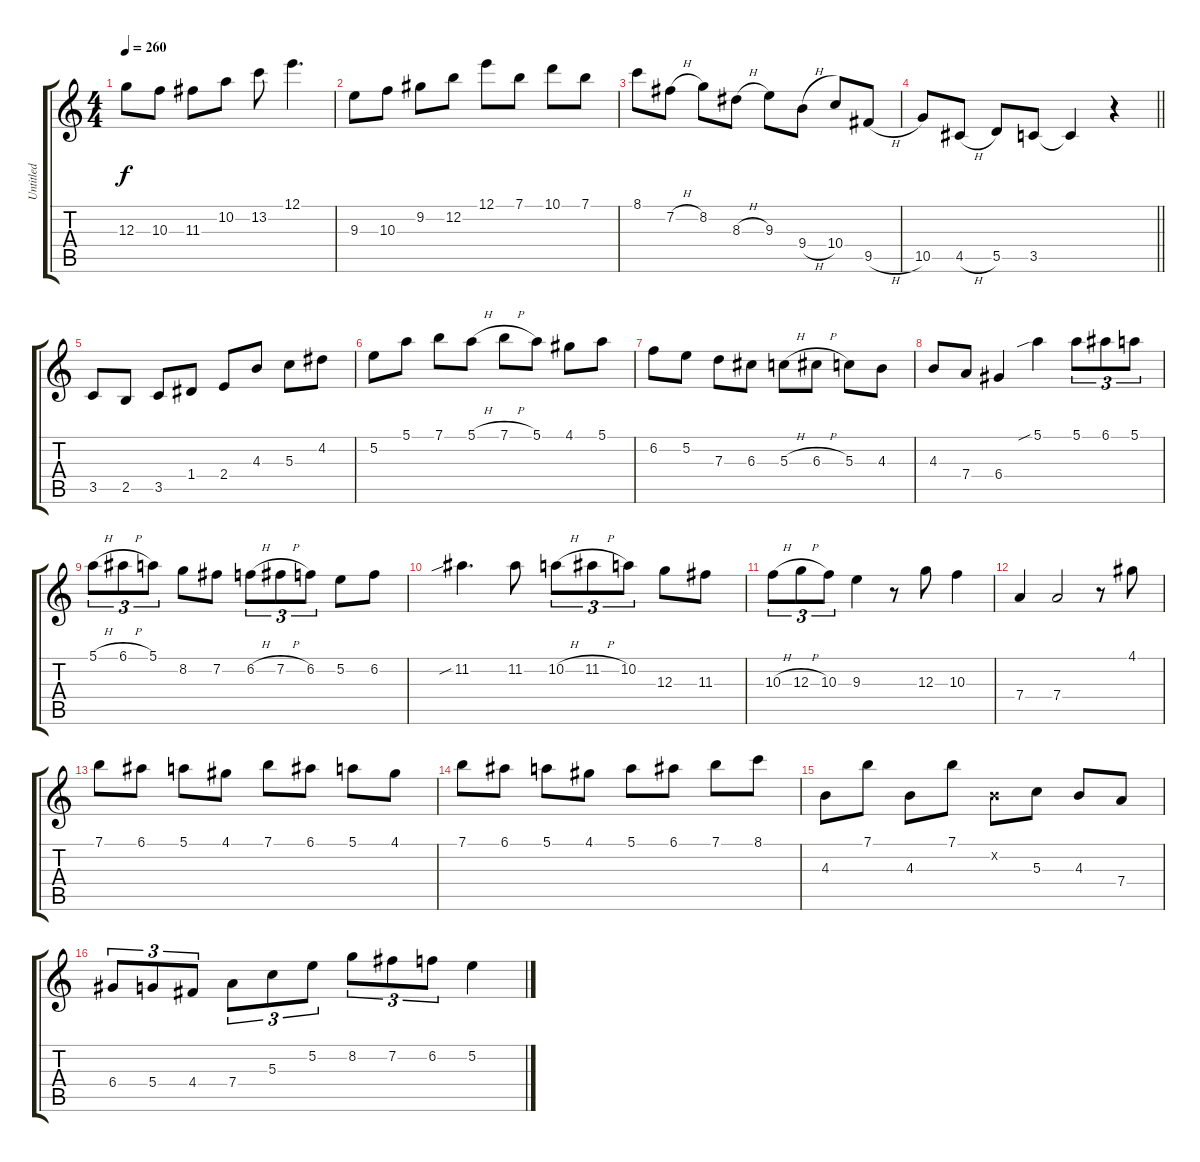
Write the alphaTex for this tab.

\track ("Untitled" "Untitled") {instrument acousticguitarsteel}
\staff {score tabs}
\tuning (E4 B3 G3 D3 A2 E2) {hide}
\ts (4 4)
\tempo 260
\clef g2
\ks c
12.3.8{dy f} 10.3.8 11.3.8 10.2.8 13.2.8 12.1.4{d} |
9.3.8 10.3.8 9.2.8 12.2.8 12.1.8 7.1.8 10.1.8 7.1.8 |
8.1.8 7.2{h}.8 8.2.8 8.3{h}.8 9.3.8 9.4{h}.8 10.4.8 9.5{h}.8 |
\barLineRight lightlight
10.5.8 4.5{h}.8 5.5.8 3.5.8 3.5{t}.4 r.4 |
3.5.8 2.5.8 3.5.8 1.4.8 2.4.8 4.3.8 5.3.8 4.2.8 |
5.2.8 5.1.8 7.1.8 5.1{h}.8 7.1{h}.8 5.1.8 4.1.8 5.1.8 |
6.2.8 5.2.8 7.3.8 6.3.8 5.3{h}.8 6.3{h}.8 5.3.8 4.3.8 |
4.3.8 7.4.8 6.4.4 5.1{sib}.4 5.1.8{tu (3 2)} 6.1.8{tu (3 2)} 5.1.8{tu (3 2)} |
5.1{h}.8{tu (3 2)} 6.1{h}.8{tu (3 2)} 5.1.8{tu (3 2)} 8.2.8 7.2.8 6.2{h}.8{tu (3 2)} 7.2{h}.8{tu (3 2)} 6.2.8{tu (3 2)} 5.2.8 6.2.8 |
11.2{sib}.4{d} 11.2.8 10.2{h}.8{tu (3 2)} 11.2{h}.8{tu (3 2)} 10.2.8{tu (3 2)} 12.3.8 11.3.8 |
10.3{h}.8{tu (3 2)} 12.3{h}.8{tu (3 2)} 10.3.8{tu (3 2)} 9.3.4 r.8 12.3.8 10.3.4 |
7.4.4 7.4.2 r.8 4.1.8 |
7.1.8 6.1.8 5.1.8 4.1.8 7.1.8 6.1.8 5.1.8 4.1.8 |
7.1.8 6.1.8 5.1.8 4.1.8 5.1.8 6.1.8 7.1.8 8.1.8 |
4.3.8 7.1.8 4.3.8 7.1.8 0.2{x}.8 5.3.8 4.3.8 7.4.8 |
6.4.8{tu (3 2)} 5.4.8{tu (3 2)} 4.4.8{tu (3 2)} 7.4.8{tu (3 2)} 5.3.8{tu (3 2)} 5.2.8{tu (3 2)} 8.2.8{tu (3 2)} 7.2.8{tu (3 2)} 6.2.8{tu (3 2)} 5.2.4
